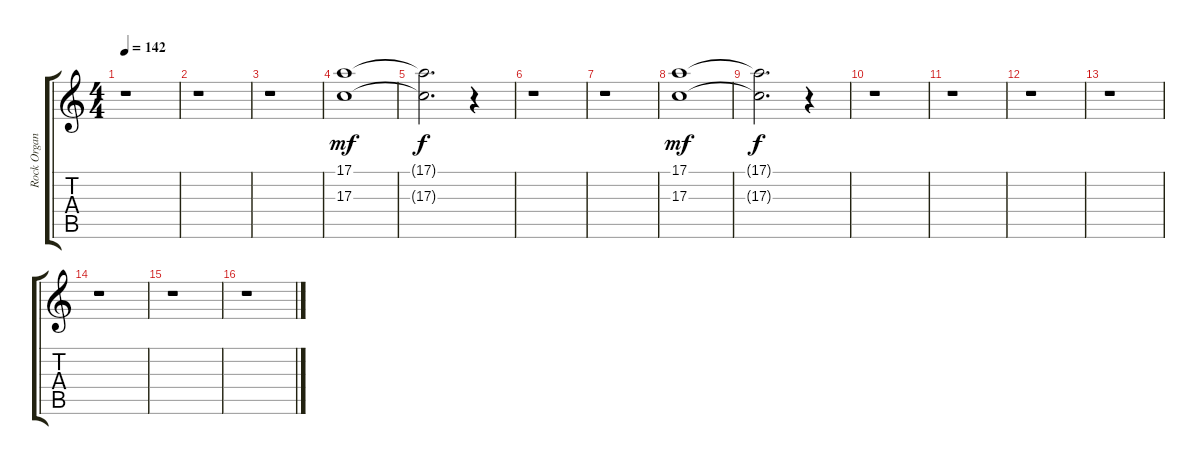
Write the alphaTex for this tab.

\track ("Rock Organ" "Rock Organ") {instrument rockorgan}
\staff {score tabs}
\tuning (E4 B3 G3 D3 A2 E2) {hide}
\ts (4 4)
\tempo 142
\clef g2
\ks c
r.1{dy f} |
r.1 |
r.1 |
(17.1 17.3).1{dy mf volume 14} |
(17.1{t} 17.3{t}).2{d dy f} r.4 |
r.1 |
r.1 |
(17.1 17.3).1{dy mf} |
(17.1{t} 17.3{t}).2{d dy f} r.4 |
r.1 |
r.1 |
r.1 |
r.1 |
r.1 |
r.1 |
r.1
